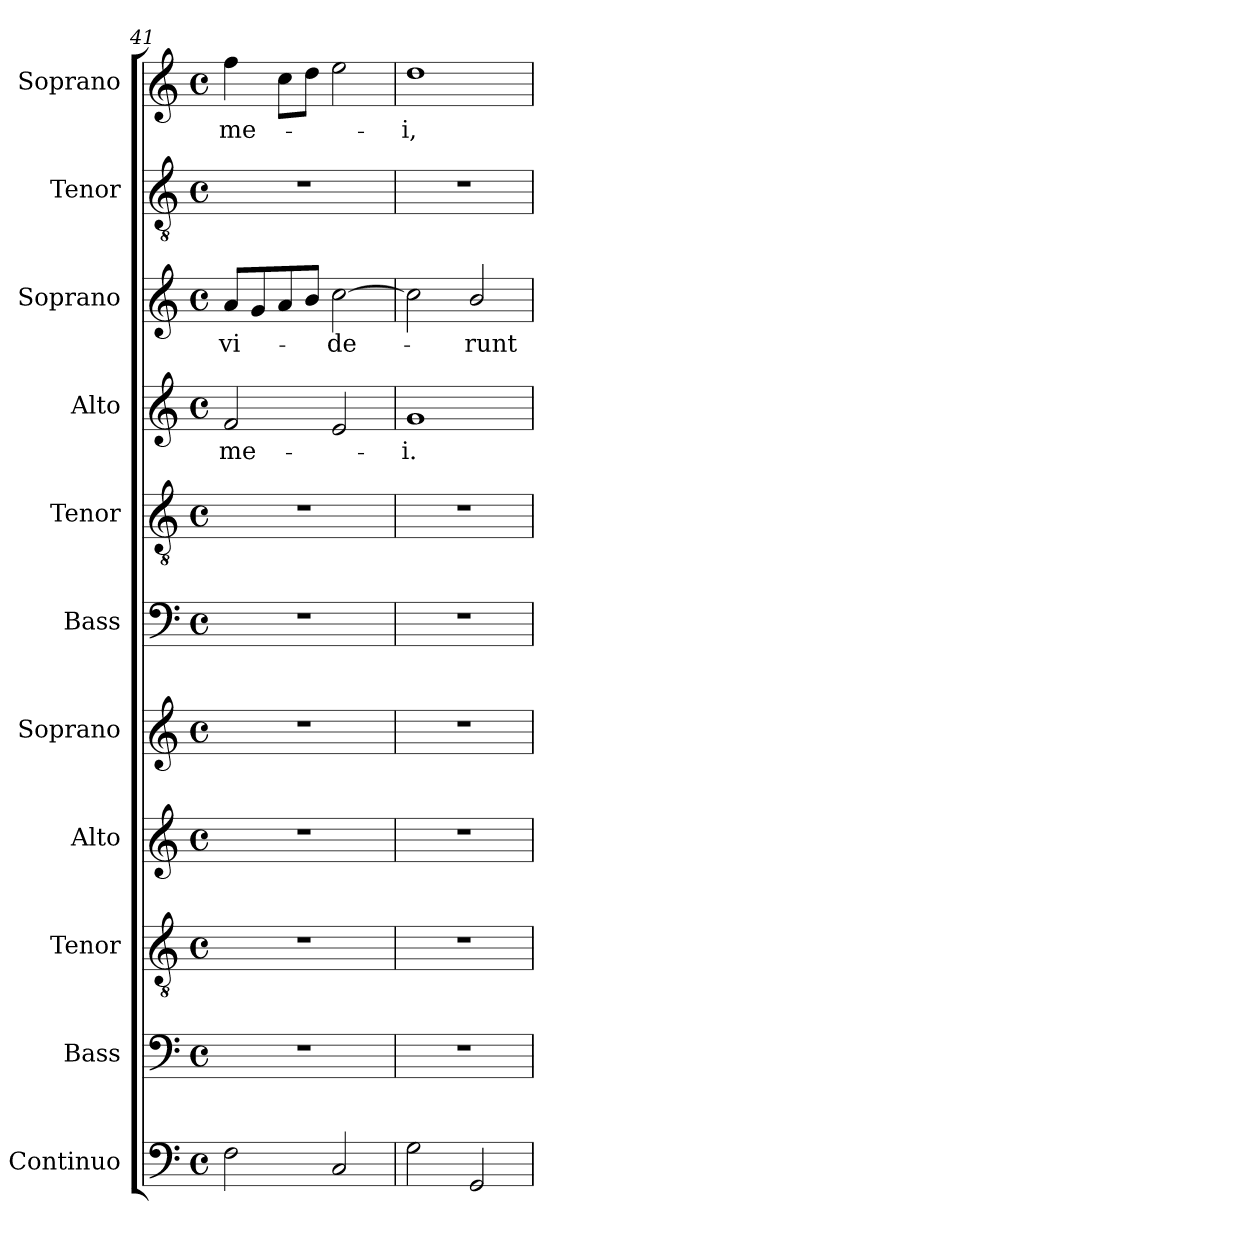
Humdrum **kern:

**kern	**kern	**kern	**kern	**kern	**kern	**kern	**kern	**text	**kern	**text	**kern	**kern	**text
*part11	*part10	*part9	*part8	*part7	*part6	*part5	*part4	*part4	*part3	*part3	*part2	*part1	*part1
*staff11	*staff10	*staff9	*staff8	*staff7	*staff6	*staff5	*staff4	*staff4	*staff3	*staff3	*staff2	*staff1	*staff1
*I"Continuo	*I"Bass	*I"Tenor	*I"Alto	*I"Soprano	*I"Bass	*I"Tenor	*I"Alto	*	*I"Soprano	*	*I"Tenor	*I"Soprano	*
*I'Cont.	*I'B.	*I'T.	*I'A.	*I'S.	*I'B.	*I'T.	*I'A.	*	*I'S.	*	*I'T.	*I'S.	*
*clefF4	*clefF4	*clefGv2	*clefG2	*clefG2	*clefF4	*clefGv2	*clefG2	*	*clefG2	*	*clefGv2	*clefG2	*
*	*	*ITrd7c12	*	*	*	*ITrd7c12	*	*	*	*	*ITrd7c12	*	*
*k[]	*k[]	*k[]	*k[]	*k[]	*k[]	*k[]	*k[]	*	*k[]	*	*k[]	*k[]	*
*C:	*C:	*C:	*C:	*C:	*C:	*C:	*C:	*	*C:	*	*C:	*C:	*
*M4/4	*M4/4	*M4/4	*M4/4	*M4/4	*M4/4	*M4/4	*M4/4	*	*M4/4	*	*M4/4	*M4/4	*
*met(c)	*met(c)	*met(c)	*met(c)	*met(c)	*met(c)	*met(c)	*met(c)	*	*met(c)	*	*met(c)	*met(c)	*
=41	=41	=41	=41	=41	=41	=41	=41	=41	=41	=41	=41	=41	=41
!	!	!	!	!	!	!	!	!LO:LY:b:color=#000000	!	!	!	!	!
!	!	!	!	!	!	!	!	!	!	!LO:LY:b:color=#000000	!	!	!
!	!	!	!	!	!	!	!	!	!	!	!	!	!LO:LY:b:color=#000000
2Fi\	1r	1r	1r	1r	1r	1r	2fi/	me-	8ai/L	vi-	1r	4ffi\	me-
.	.	.	.	.	.	.	.	.	8gi/	.	.	.	.
.	.	.	.	.	.	.	.	.	8ai/	.	.	8cci\L	.
.	.	.	.	.	.	.	.	.	8bi/J	.	.	8ddi\J	.
!	!	!	!	!	!	!	!	!	!	!LO:LY:b:color=#000000	!	!	!
2Ci/	.	.	.	.	.	.	2ei/	.	[2cci\	-de-	.	2eei\	.
=42	=42	=42	=42	=42	=42	=42	=42	=42	=42	=42	=42	=42	=42
!	!	!	!	!	!	!	!	!LO:LY:b:color=#000000	!	!	!	!	!
!	!	!	!	!	!	!	!	!	!	!	!	!	!LO:LY:b:color=#000000
2Gi\	1r	1r	1r	1r	1r	1r	1gi	-i.	2cci\]	.	1r	1ddi	-i,
!	!	!	!	!	!	!	!	!	!	!LO:LY:b:color=#000000	!	!	!
2GGi/	.	.	.	.	.	.	.	.	2bi/	-runt	.	.	.
=	=	=	=	=	=	=	=	=	=	=	=	=	=
*-	*-	*-	*-	*-	*-	*-	*-	*-	*-	*-	*-	*-	*-
